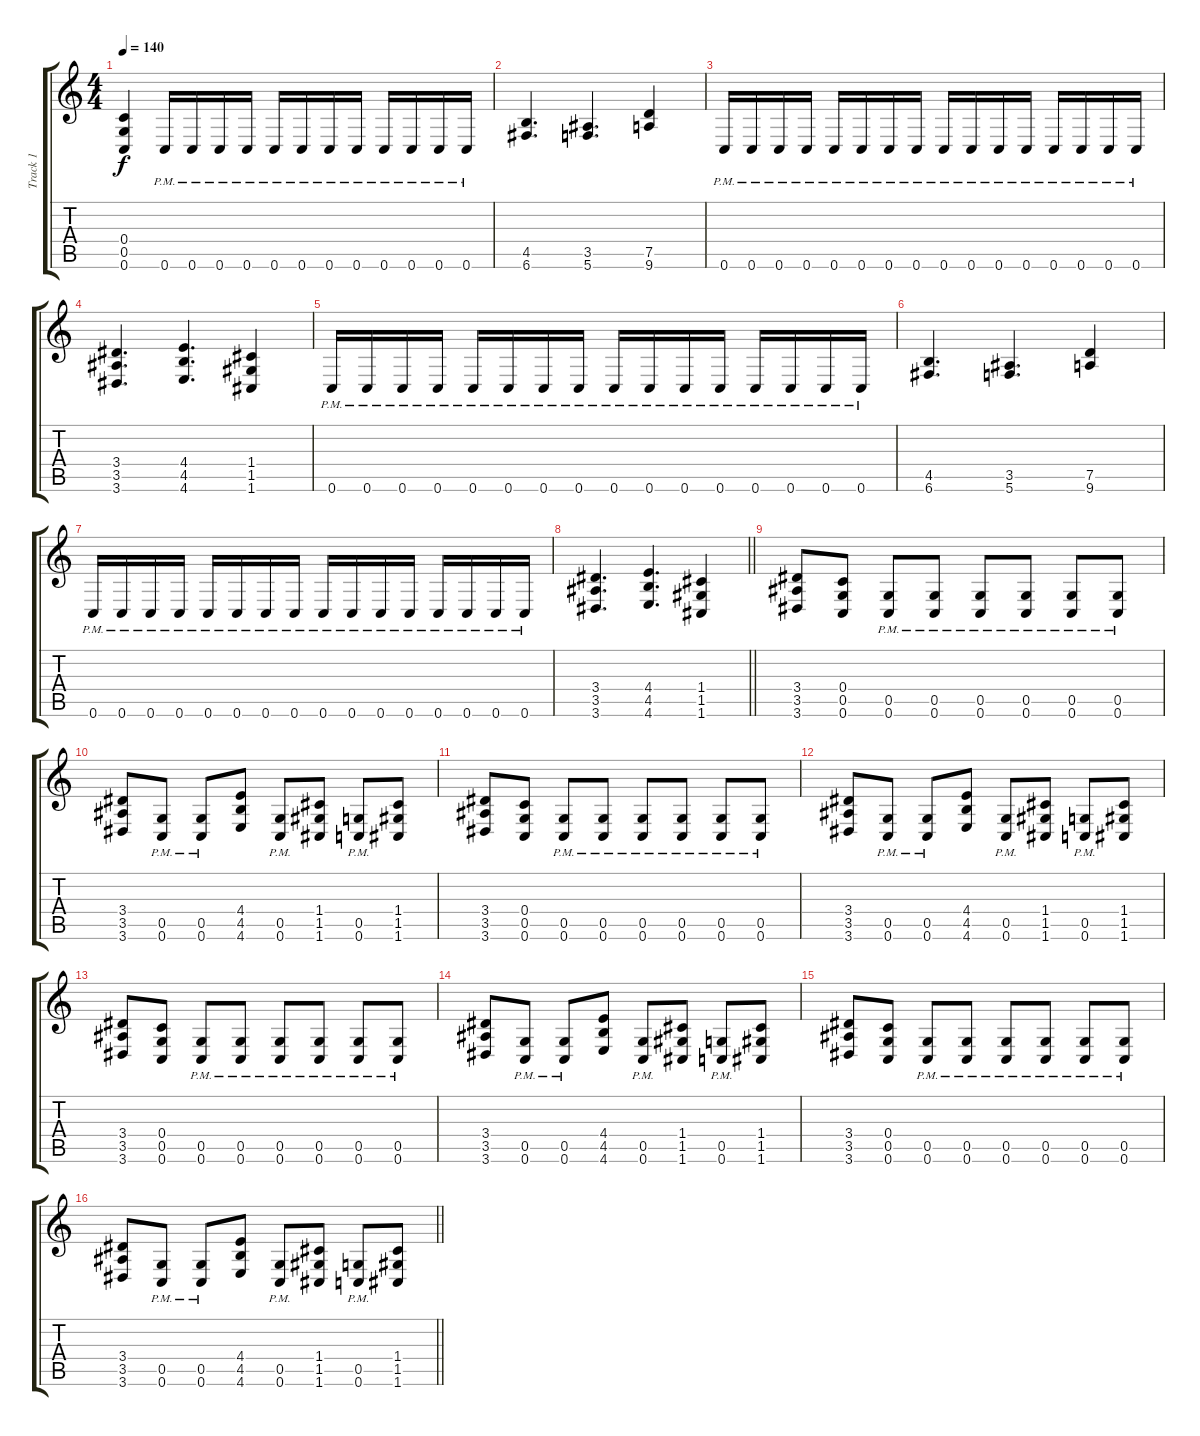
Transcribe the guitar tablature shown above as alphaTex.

\track ("Track 1" "Track 1") {instrument distortionguitar}
\staff {score tabs}
\tuning (D4 A3 F3 C3 G2 C2) {hide}
\ts (4 4)
\section ("" "")
\tempo 140
\clef g2
\ks c
(0.4 0.5 0.6).4{dy f} 0.6{pm}.16 0.6{pm}.16 0.6{pm}.16 0.6{pm}.16 0.6{pm}.16 0.6{pm}.16 0.6{pm}.16 0.6{pm}.16 0.6{pm}.16 0.6{pm}.16 0.6{pm}.16 0.6{pm}.16 |
(4.5 6.6).4{d} (3.5 5.6).4{d} (7.5 9.6).4 |
0.6{pm}.16 0.6{pm}.16 0.6{pm}.16 0.6{pm}.16 0.6{pm}.16 0.6{pm}.16 0.6{pm}.16 0.6{pm}.16 0.6{pm}.16 0.6{pm}.16 0.6{pm}.16 0.6{pm}.16 0.6{pm}.16 0.6{pm}.16 0.6{pm}.16 0.6{pm}.16 |
(3.4 3.5 3.6).4{d} (4.4 4.5 4.6).4{d} (1.4 1.5 1.6).4 |
0.6{pm}.16 0.6{pm}.16 0.6{pm}.16 0.6{pm}.16 0.6{pm}.16 0.6{pm}.16 0.6{pm}.16 0.6{pm}.16 0.6{pm}.16 0.6{pm}.16 0.6{pm}.16 0.6{pm}.16 0.6{pm}.16 0.6{pm}.16 0.6{pm}.16 0.6{pm}.16 |
(4.5 6.6).4{d} (3.5 5.6).4{d} (7.5 9.6).4 |
0.6{pm}.16 0.6{pm}.16 0.6{pm}.16 0.6{pm}.16 0.6{pm}.16 0.6{pm}.16 0.6{pm}.16 0.6{pm}.16 0.6{pm}.16 0.6{pm}.16 0.6{pm}.16 0.6{pm}.16 0.6{pm}.16 0.6{pm}.16 0.6{pm}.16 0.6{pm}.16 |
\barLineRight lightlight
(3.4 3.5 3.6).4{d} (4.4 4.5 4.6).4{d} (1.4 1.5 1.6).4 |
\section ("" "")
(3.4 3.5 3.6).8 (0.4 0.5 0.6).8 (0.5{pm} 0.6{pm}).8 (0.5{pm} 0.6{pm}).8 (0.5{pm} 0.6{pm}).8 (0.5{pm} 0.6{pm}).8 (0.5{pm} 0.6{pm}).8 (0.5{pm} 0.6{pm}).8 |
(3.4 3.5 3.6).8 (0.5{pm} 0.6{pm}).8 (0.5{pm} 0.6{pm}).8 (4.4 4.5 4.6).8 (0.5{pm} 0.6{pm}).8 (1.4 1.5 1.6).8 (0.5{pm} 0.6{pm}).8 (1.4 1.5 1.6).8 |
(3.4 3.5 3.6).8 (0.4 0.5 0.6).8 (0.5{pm} 0.6{pm}).8 (0.5{pm} 0.6{pm}).8 (0.5{pm} 0.6{pm}).8 (0.5{pm} 0.6{pm}).8 (0.5{pm} 0.6{pm}).8 (0.5{pm} 0.6{pm}).8 |
(3.4 3.5 3.6).8 (0.5{pm} 0.6{pm}).8 (0.5{pm} 0.6{pm}).8 (4.4 4.5 4.6).8 (0.5{pm} 0.6{pm}).8 (1.4 1.5 1.6).8 (0.5{pm} 0.6{pm}).8 (1.4 1.5 1.6).8 |
(3.4 3.5 3.6).8 (0.4 0.5 0.6).8 (0.5{pm} 0.6{pm}).8 (0.5{pm} 0.6{pm}).8 (0.5{pm} 0.6{pm}).8 (0.5{pm} 0.6{pm}).8 (0.5{pm} 0.6{pm}).8 (0.5{pm} 0.6{pm}).8 |
(3.4 3.5 3.6).8 (0.5{pm} 0.6{pm}).8 (0.5{pm} 0.6{pm}).8 (4.4 4.5 4.6).8 (0.5{pm} 0.6{pm}).8 (1.4 1.5 1.6).8 (0.5{pm} 0.6{pm}).8 (1.4 1.5 1.6).8 |
(3.4 3.5 3.6).8 (0.4 0.5 0.6).8 (0.5{pm} 0.6{pm}).8 (0.5{pm} 0.6{pm}).8 (0.5{pm} 0.6{pm}).8 (0.5{pm} 0.6{pm}).8 (0.5{pm} 0.6{pm}).8 (0.5{pm} 0.6{pm}).8 |
\barLineRight lightlight
(3.4 3.5 3.6).8 (0.5{pm} 0.6{pm}).8 (0.5{pm} 0.6{pm}).8 (4.4 4.5 4.6).8 (0.5{pm} 0.6{pm}).8 (1.4 1.5 1.6).8 (0.5{pm} 0.6{pm}).8 (1.4 1.5 1.6).8
